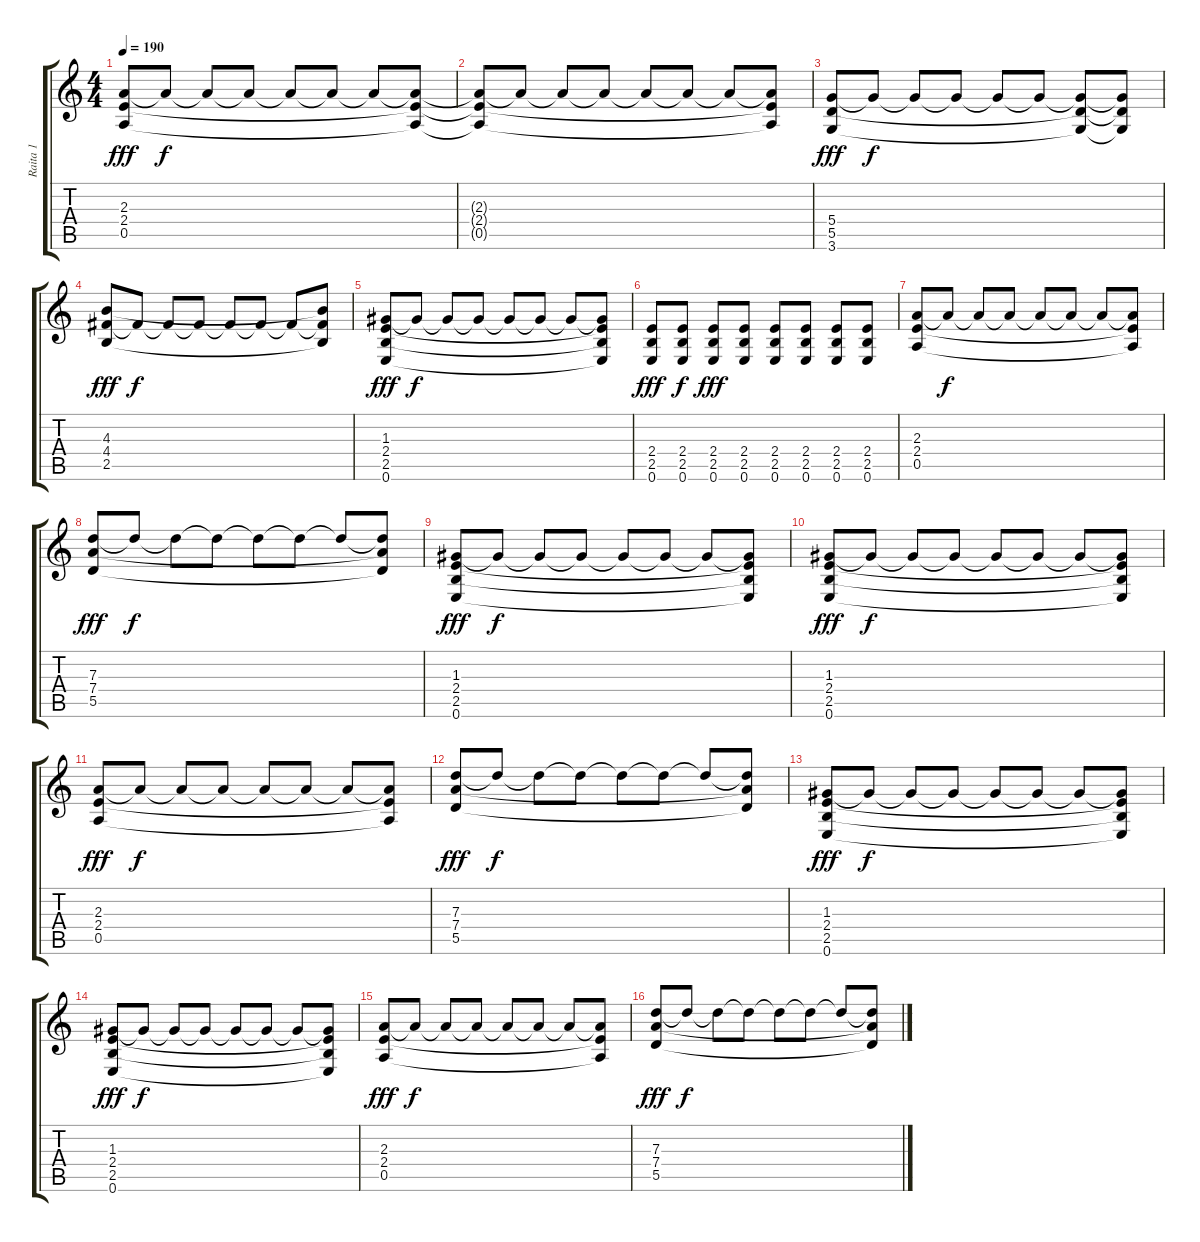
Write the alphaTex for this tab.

\track ("Raita 1" "Raita 1") {instrument overdrivenguitar}
\staff {score tabs}
\tuning (E4 B3 G3 D3 A2 E2) {hide}
\ts (4 4)
\tempo 190
\clef g2
\ks c
(2.3 2.4 0.5).8{dy fff} 2.3{t}.8{dy f} 2.3{t}.8 2.3{t}.8 2.3{t}.8 2.3{t}.8 2.3{t}.8 (2.3{t} 2.4{t} 0.5{t}).8 |
(2.3{t} 2.4{t} 0.5{t}).8 2.3{t}.8 2.3{t}.8 2.3{t}.8 2.3{t}.8 2.3{t}.8 2.3{t}.8 (2.3{t} 2.4{t} 0.5{t}).8 |
(5.4 5.5 3.6).8{dy fff} 5.4{t}.8{dy f} 5.4{t}.8 5.4{t}.8 5.4{t}.8 5.4{t}.8 (5.4{t} 5.5{t} 3.6{t}).8 (5.4{t} 5.5{t} 3.6{t}).8 |
(4.3 4.4 2.5).8{dy fff} 4.4{t}.8{dy f} 4.4{t}.8 4.4{t}.8 4.4{t}.8 4.4{t}.8 4.4{t}.8 (4.3{t} 4.4{t} 2.5{t}).8 |
(1.3 2.4 2.5 0.6).8{dy fff} 1.3{t}.8{dy f} 1.3{t}.8 1.3{t}.8 1.3{t}.8 1.3{t}.8 1.3{t}.8 (1.3{t} 2.4{t} 2.5{t} 0.6{t}).8 |
(2.4 2.5 0.6).8{dy fff} (2.4 2.5 0.6).8{dy f} (2.4 2.5 0.6).8{dy fff} (2.4 2.5 0.6).8 (2.4 2.5 0.6).8 (2.4 2.5 0.6).8 (2.4 2.5 0.6).8 (2.4 2.5 0.6).8 |
(2.3 2.4 0.5).8 2.3{t}.8{dy f} 2.3{t}.8 2.3{t}.8 2.3{t}.8 2.3{t}.8 2.3{t}.8 (2.3{t} 2.4{t} 0.5{t}).8 |
(7.3 7.4 5.5).8{dy fff} 7.3{t}.8{dy f} 7.3{t}.8 7.3{t}.8 7.3{t}.8 7.3{t}.8 7.3{t}.8 (7.3{t} 7.4{t} 5.5{t}).8 |
(1.3 2.4 2.5 0.6).8{dy fff} 1.3{t}.8{dy f} 1.3{t}.8 1.3{t}.8 1.3{t}.8 1.3{t}.8 1.3{t}.8 (1.3{t} 2.4{t} 2.5{t} 0.6{t}).8 |
(1.3 2.4 2.5 0.6).8{dy fff} 1.3{t}.8{dy f} 1.3{t}.8 1.3{t}.8 1.3{t}.8 1.3{t}.8 1.3{t}.8 (1.3{t} 2.4{t} 2.5{t} 0.6{t}).8 |
(2.3 2.4 0.5).8{dy fff} 2.3{t}.8{dy f} 2.3{t}.8 2.3{t}.8 2.3{t}.8 2.3{t}.8 2.3{t}.8 (2.3{t} 2.4{t} 0.5{t}).8 |
(7.3 7.4 5.5).8{dy fff} 7.3{t}.8{dy f} 7.3{t}.8 7.3{t}.8 7.3{t}.8 7.3{t}.8 7.3{t}.8 (7.3{t} 7.4{t} 5.5{t}).8 |
(1.3 2.4 2.5 0.6).8{dy fff} 1.3{t}.8{dy f} 1.3{t}.8 1.3{t}.8 1.3{t}.8 1.3{t}.8 1.3{t}.8 (1.3{t} 2.4{t} 2.5{t} 0.6{t}).8 |
(1.3 2.4 2.5 0.6).8{dy fff} 1.3{t}.8{dy f} 1.3{t}.8 1.3{t}.8 1.3{t}.8 1.3{t}.8 1.3{t}.8 (1.3{t} 2.4{t} 2.5{t} 0.6{t}).8 |
(2.3 2.4 0.5).8{dy fff} 2.3{t}.8{dy f} 2.3{t}.8 2.3{t}.8 2.3{t}.8 2.3{t}.8 2.3{t}.8 (2.3{t} 2.4{t} 0.5{t}).8 |
(7.3 7.4 5.5).8{dy fff} 7.3{t}.8{dy f} 7.3{t}.8 7.3{t}.8 7.3{t}.8 7.3{t}.8 7.3{t}.8 (7.3{t} 7.4{t} 5.5{t}).8
